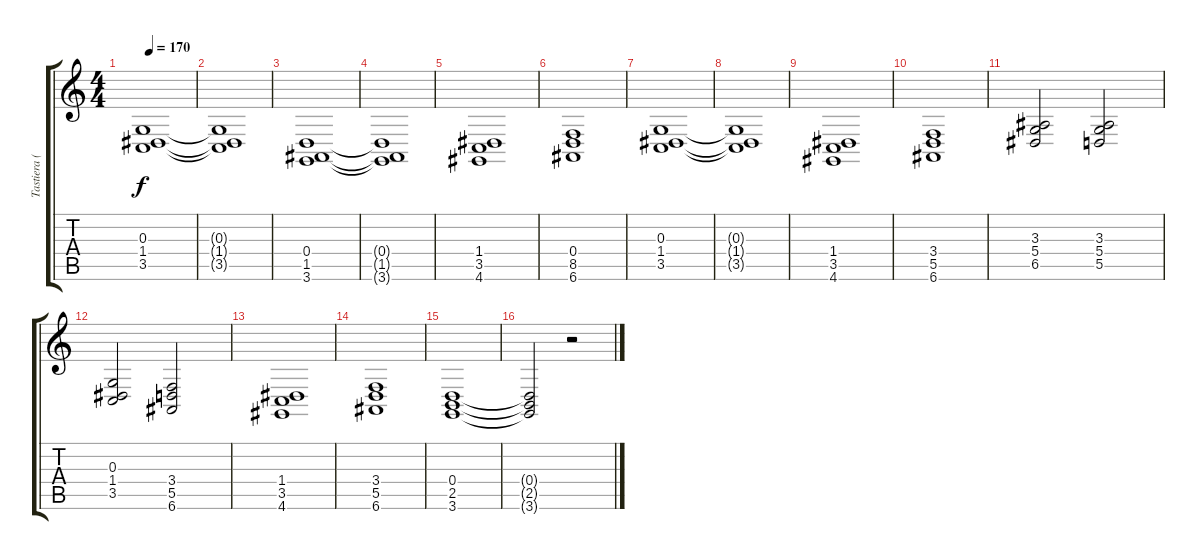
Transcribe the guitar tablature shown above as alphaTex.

\track ("Tastiera (Menno)" "Tastiera (") {instrument lead2sawtooth}
\staff {score tabs}
\tuning (E4 B3 G3 D3 A2 E2) {hide}
\ts (4 4)
\tempo 170
\clef g2
\ks c
(0.3 1.4 3.5).1{dy f} |
(0.3{t} 1.4{t} 3.5{t}).1 |
(0.4 1.5 3.6).1 |
(0.4{t} 1.5{t} 3.6{t}).1 |
(1.4 3.5 4.6).1 |
(0.4 8.5 6.6).1 |
(0.3 1.4 3.5).1 |
(0.3{t} 1.4{t} 3.5{t}).1 |
(1.4 3.5 4.6).1 |
(3.4 5.5 6.6).1 |
(3.3 5.4 6.5).2 (3.3 5.4 5.5).2 |
(0.3 1.4 3.5).2 (3.4 5.5 6.6).2 |
(1.4 3.5 4.6).1 |
(3.4 5.5 6.6).1 |
(0.4 2.5 3.6).1 |
(0.4{t} 2.5{t} 3.6{t}).2 r.2
